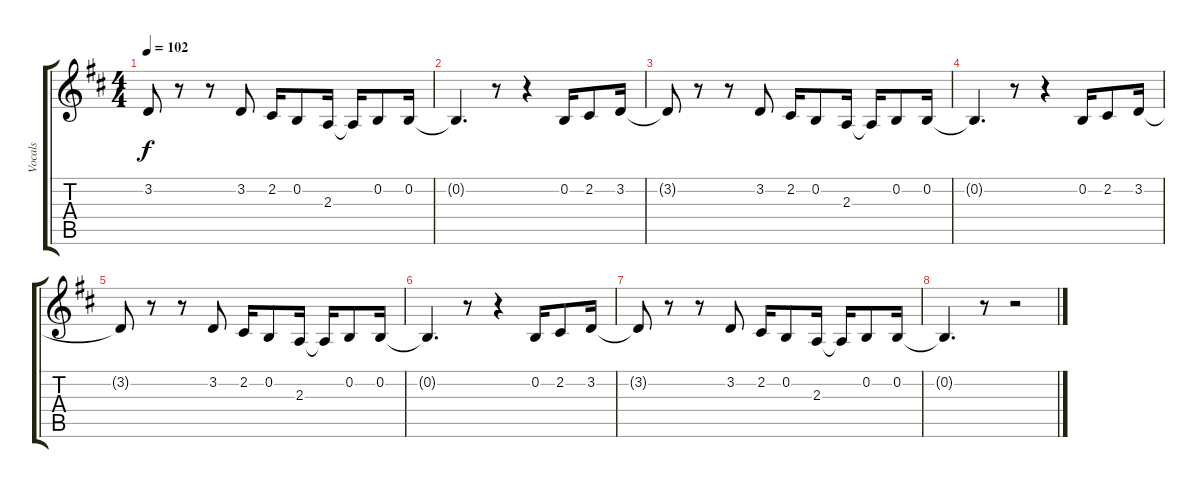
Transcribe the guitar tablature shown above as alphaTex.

\track ("Vocals" "Vocals") {instrument trumpet}
\staff {score tabs}
\tuning (E4 B3 G3 D3 A2 E2) {hide}
\ts (4 4)
\tempo 102
\clef g2
\ks d
3.2{t}.8{dy f} r.8 r.8 3.2.8 2.2.16 0.2.8 2.3.16 2.3{t}.16 0.2.8 0.2.16 |
0.2{t}.4{d} r.8 r.4 0.2.16 2.2.8 3.2.16 |
3.2{t}.8 r.8 r.8 3.2.8 2.2.16 0.2.8 2.3.16 2.3{t}.16 0.2.8 0.2.16 |
0.2{t}.4{d} r.8 r.4 0.2.16 2.2.8 3.2.16 |
3.2{t}.8 r.8 r.8 3.2.8 2.2.16 0.2.8 2.3.16 2.3{t}.16 0.2.8 0.2.16 |
0.2{t}.4{d} r.8 r.4 0.2.16 2.2.8 3.2.16 |
3.2{t}.8 r.8 r.8 3.2.8 2.2.16 0.2.8 2.3.16 2.3{t}.16 0.2.8 0.2.16 |
0.2{t}.4{d} r.8 r.2
